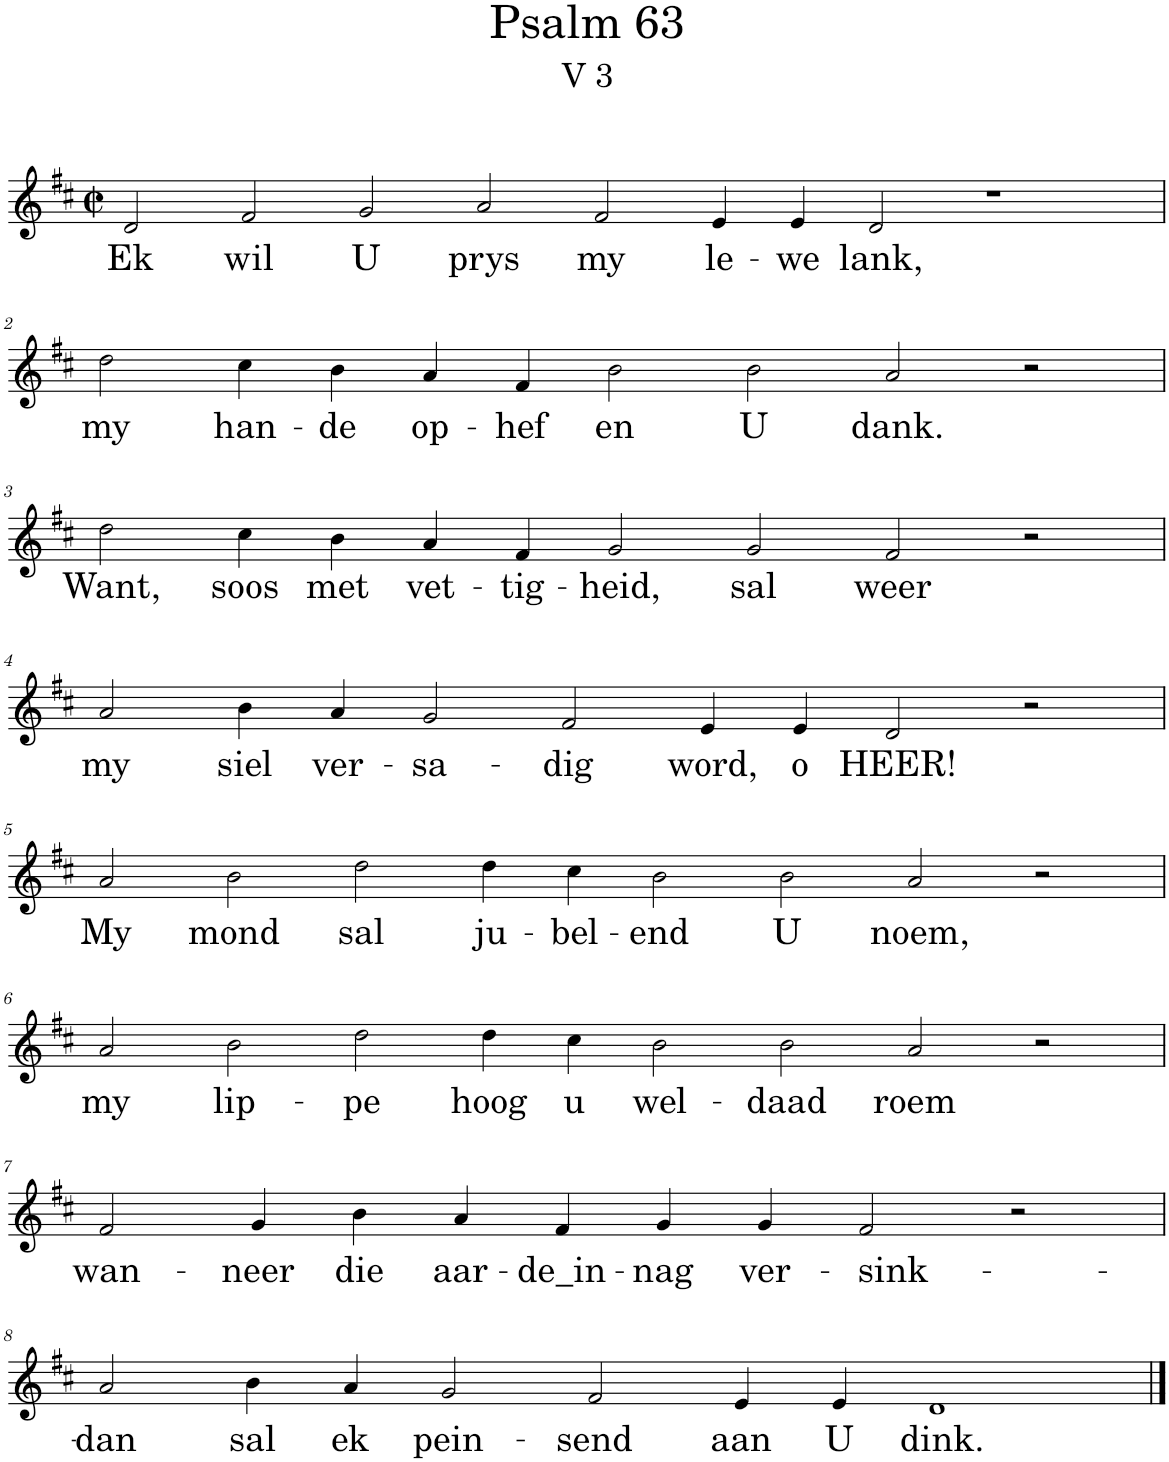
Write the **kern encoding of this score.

**kern	**text
*part1	*part1
*staff1	*staff1
*I"Violin	*
*I'Vln.	*
*clefG2	*
*k[f#c#]	*
*M2/2	*
*met(c|)	*
=1	=1
!	!LO:LY:b
2d/	Ek
!	!LO:LY:b
2f#/	wil
!	!LO:LY:b
2g/	U
!	!LO:LY:b
2a/	prys
!	!LO:LY:b
2f#/	my
!	!LO:LY:b
4e/	le-
!	!LO:LY:b
4e/	-we
!	!LO:LY:b
2d/	lank,
1r	.
!!LO:LB:g=z
=2	=2
!	!LO:LY:b
2dd\	my
!	!LO:LY:b
4cc#\	han-
!	!LO:LY:b
4b\	-de
!	!LO:LY:b
4a/	op-
!	!LO:LY:b
4f#/	-hef
!	!LO:LY:b
2b\	en
!	!LO:LY:b
2b\	U
!	!LO:LY:b
2a/	dank.
2r	.
!!LO:LB:g=z
=3	=3
!	!LO:LY:b
2dd\	Want,
!	!LO:LY:b
4cc#\	soos
!	!LO:LY:b
4b\	met
!	!LO:LY:b
4a/	vet-
!	!LO:LY:b
4f#/	-tig-
!	!LO:LY:b
2g/	-heid,
!	!LO:LY:b
2g/	sal
!	!LO:LY:b
2f#/	weer
2r	.
!!LO:LB:g=z
=4	=4
!	!LO:LY:b
2a/	my
!	!LO:LY:b
4b\	siel
!	!LO:LY:b
4a/	ver-
!	!LO:LY:b
2g/	-sa-
!	!LO:LY:b
2f#/	-dig
!	!LO:LY:b
4e/	word,
!	!LO:LY:b
4e/	o
!	!LO:LY:b
2d/	HEER!
2r	.
!!LO:LB:g=z
=5	=5
!	!LO:LY:b
2a/	My
!	!LO:LY:b
2b\	mond
!	!LO:LY:b
2dd\	sal
!	!LO:LY:b
4dd\	ju-
!	!LO:LY:b
4cc#\	-bel-
!	!LO:LY:b
2b\	-end
!	!LO:LY:b
2b\	U
!	!LO:LY:b
2a/	noem,
2r	.
!!LO:LB:g=z
=6	=6
!	!LO:LY:b
2a/	my
!	!LO:LY:b
2b\	lip-
!	!LO:LY:b
2dd\	-pe
!	!LO:LY:b
4dd\	hoog
!	!LO:LY:b
4cc#\	u
!	!LO:LY:b
2b\	wel-
!	!LO:LY:b
2b\	-daad
!	!LO:LY:b
2a/	roem
2r	.
!!LO:LB:g=z
=7	=7
!	!LO:LY:b
2f#/	wan-
!	!LO:LY:b
4g/	-neer
!	!LO:LY:b
4b\	die
!	!LO:LY:b
4a/	aar-
!	!LO:LY:b
4f#/	-de_in-
!	!LO:LY:b
4g/	-nag
!	!LO:LY:b
4g/	ver-
!	!LO:LY:b
2f#/	-sink-
2r	.
!!LO:LB:g=z
=8	=8
!	!LO:LY:b
2a/	-dan
!	!LO:LY:b
4b\	sal
!	!LO:LY:b
4a/	ek
!	!LO:LY:b
2g/	pein-
!	!LO:LY:b
2f#/	-send
!	!LO:LY:b
4e/	aan
!	!LO:LY:b
4e/	U
!	!LO:LY:b
1d	dink.
==	==
*-	*-
